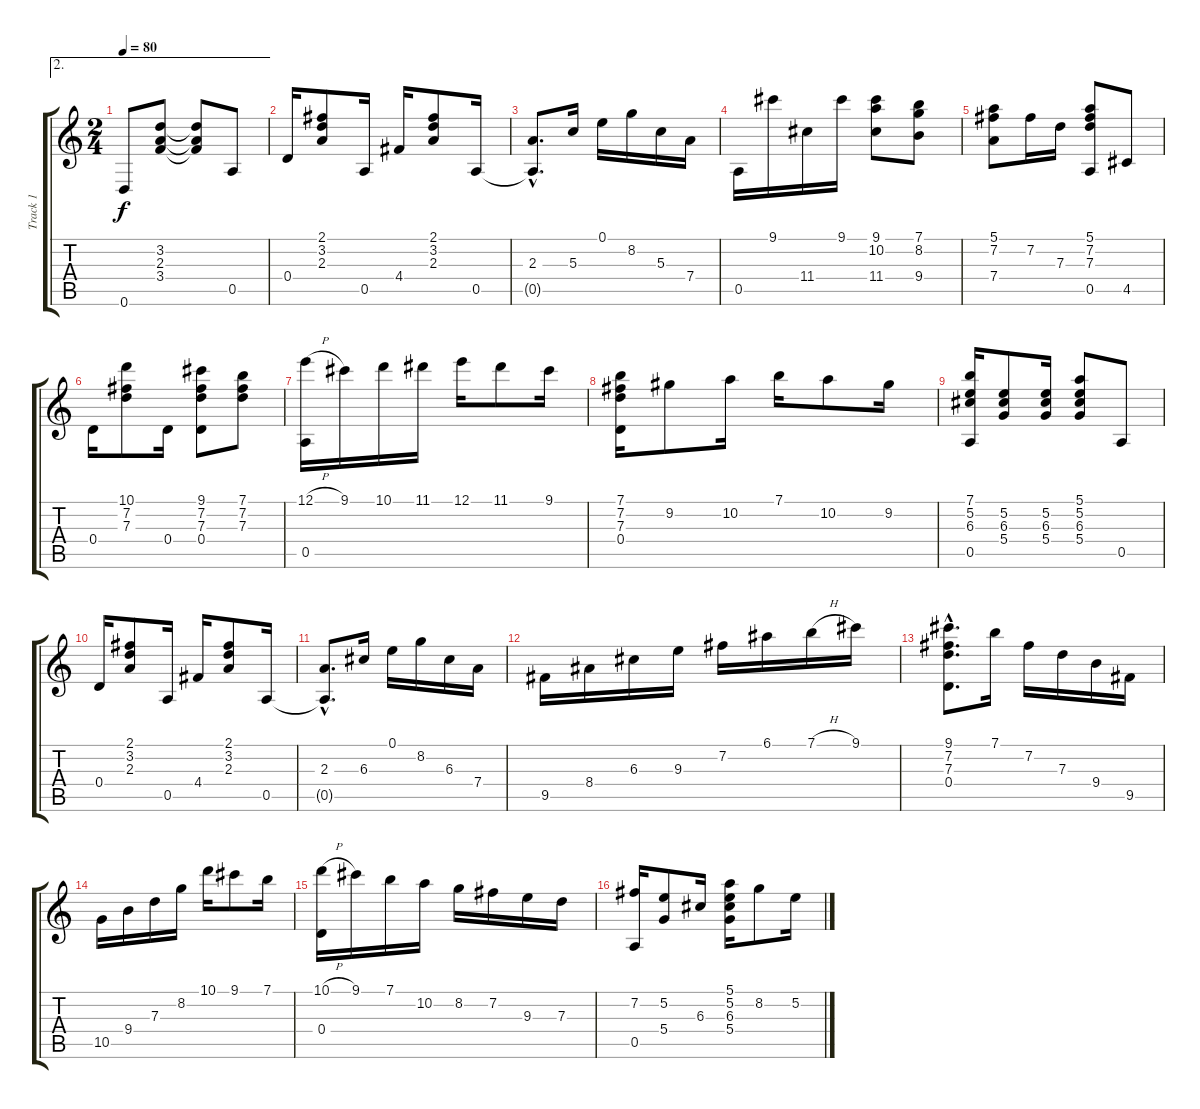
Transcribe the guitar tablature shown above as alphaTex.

\track ("Track 1" "Track 1") {instrument acousticguitarnylon}
\staff {score tabs}
\tuning (E4 B3 G3 D3 A2 D2) {hide}
\ae 2
\ts (2 4)
\tempo 80
\clef g2
\ks c
0.6.8{dy f} (3.2 2.3 3.4).8 (3.2{t} 2.3{t} 3.4{t}).8 0.5.8 |
0.4.16 (2.1 3.2 2.3).8 0.5.16 4.4.16 (2.1 3.2 2.3).8 0.5.16 |
(2.3{hac} 0.5{hac t}).8{d} 5.3.16 0.1.16 8.2.16 5.3.16 7.4.16 |
0.5.16 9.1.16 11.4.16 9.1.16 (9.1 10.2 11.4).8 (7.1 8.2 9.4).8 |
(5.1 7.2 7.4).8 7.2.16 7.3.16 (5.1 7.2 7.3 0.5).8 4.5.8 |
0.4.16 (10.1 7.2 7.3).8 0.4.16 (9.1 7.2 7.3 0.4).8 (7.1 7.2 7.3).8 |
(12.1{h} 0.5).16 9.1.16 10.1.16 11.1.16 12.1.16 11.1.8 9.1.16 |
(7.1 7.2 7.3 0.4).16 9.2.8 10.2.16 7.1.16 10.2.8 9.2.16 |
(7.1 5.2 6.3 0.5).16 (5.2 6.3 5.4).8 (5.2 6.3 5.4).16 (5.1 5.2 6.3 5.4).8 0.5.8 |
0.4.16 (2.1 3.2 2.3).8 0.5.16 4.4.16 (2.1 3.2 2.3).8 0.5.16 |
(2.3{hac} 0.5{hac t}).8{d} 6.3.16 0.1.16 8.2.16 6.3.16 7.4.16 |
9.5.16 8.4.16 6.3.16 9.3.16 7.2.16 6.1.16 7.1{h}.16 9.1.16 |
(9.1{hac} 7.2{hac} 7.3{hac} 0.4{hac}).8{d} 7.1.16 7.2.16 7.3.16 9.4.16 9.5.16 |
10.5.16 9.4.16 7.3.16 8.2.16 10.1.16 9.1.8 7.1.16 |
(10.1{h} 0.4).16 9.1.16 7.1.16 10.2.16 8.2.16 7.2.16 9.3.16 7.3.16 |
(7.2 0.5).16 (5.2 5.4).8 6.3.16 (5.1 5.2 6.3 5.4).16 8.2.8 5.2.16
